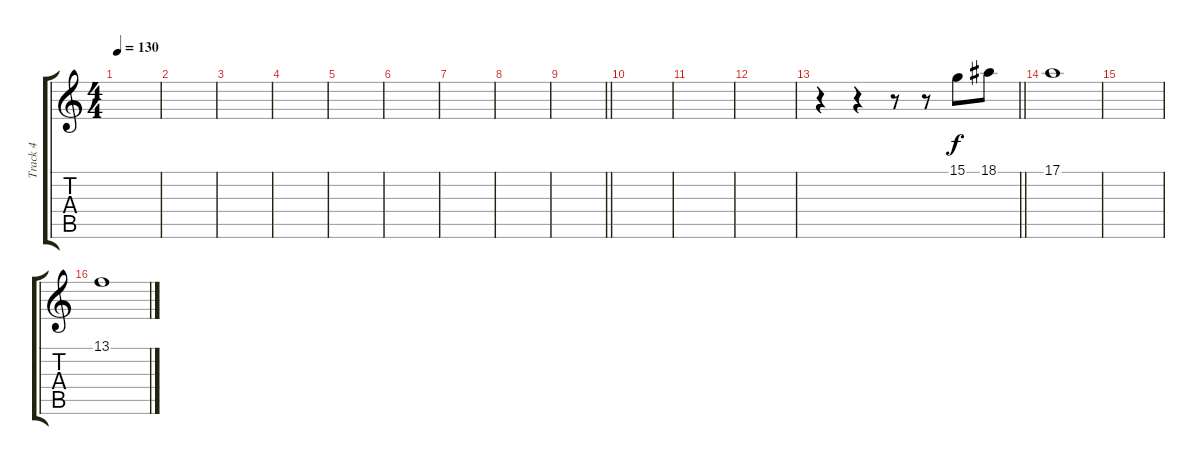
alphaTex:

\track ("Track 4" "Track 4") {instrument reversecymbal}
\staff {score tabs}
\tuning (E4 B3 G3 D3 A2 E2) {hide}
\ts (4 4)
\tempo 130
\clef g2
\ks c
|
|
|
|
|
|
|
|
\barLineRight lightlight
|
\section ("" "")
|
|
|
\barLineRight lightlight
r.4 r.4 r.8 r.8 15.1.8{instrument acousticgrandpiano} 18.1.8 |
\section ("" "")
17.1.1 |
|
13.1.1
